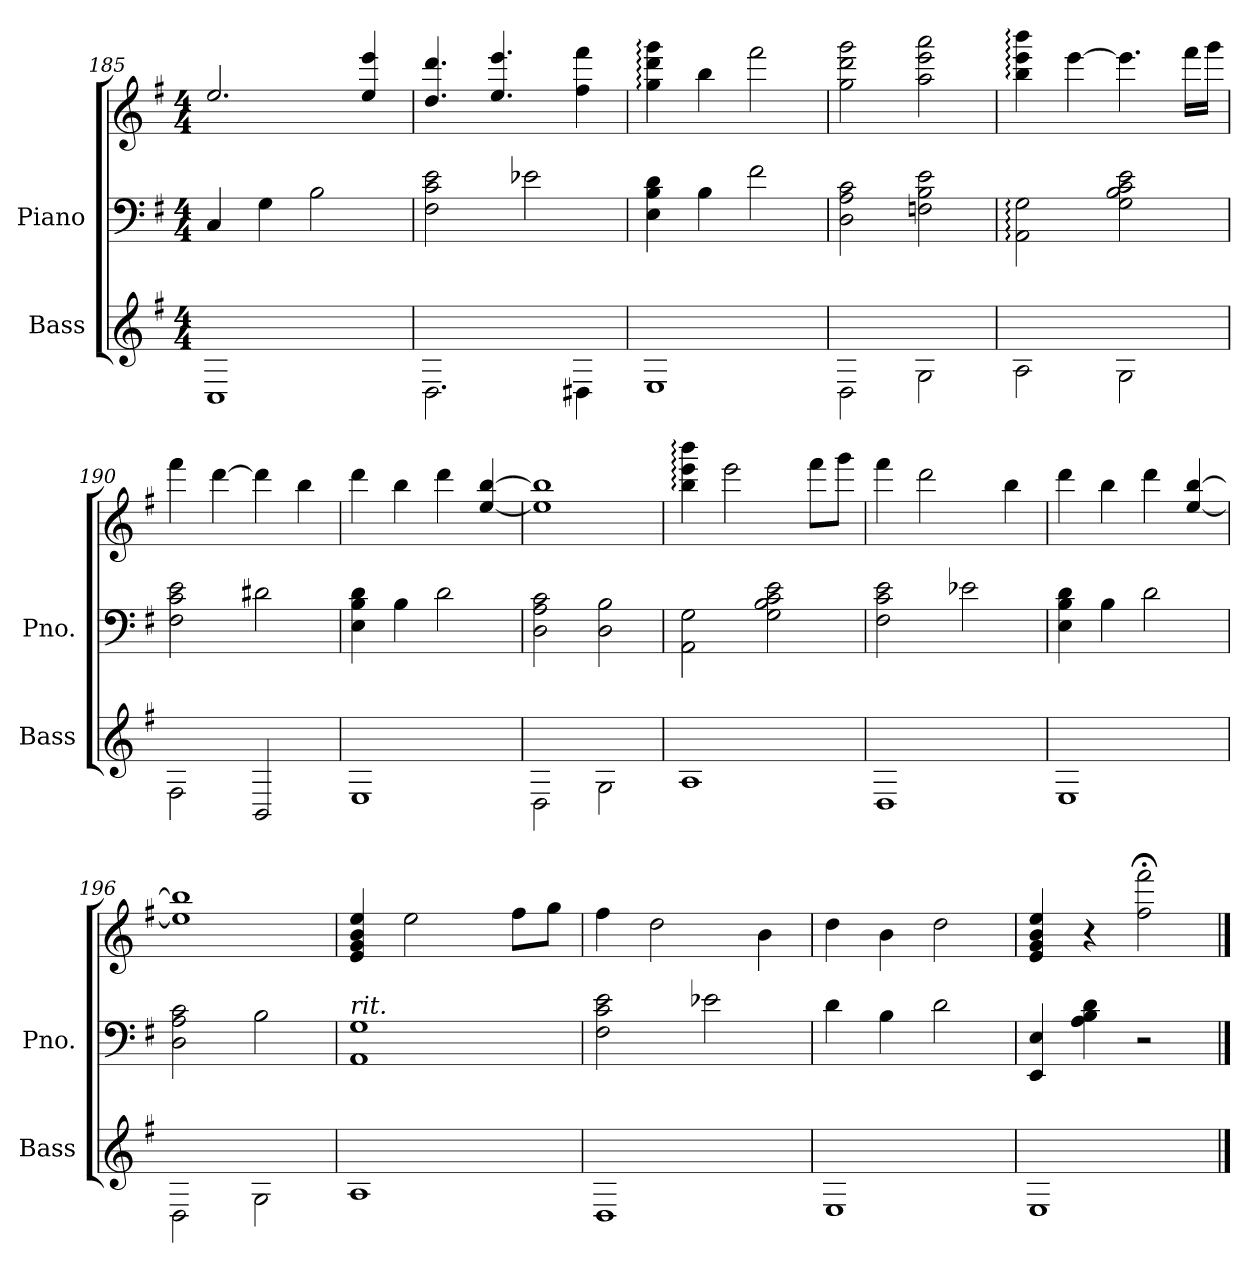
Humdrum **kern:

**kern	**kern	**kern
*part2	*part1	*part1
*staff3	*staff2	*staff1
*I"Bass	*I"Piano	*
*I'Bass	*I'Pno.	*
!!LO:LB:g=z
*clefG2	*clefF4	*clefG2
*ITrd7c12	*	*
*k[f#]	*k[f#]	*k[f#]
*M4/4	*M4/4	*M4/4
=185	=185	=185
1CC	4C/	2.ee/
.	4G\	.
.	2B\	.
.	.	4ee/ 4eee/
=186	=186	=186
2.DD\	2F#\ 2c\ 2e\	4.dd/ 4.ddd/
.	.	4.ee/ 4.eee/
.	2e-X\	.
4DD#X\	.	4ff#\ 4fff#\
=187	=187	=187
1EE	4E\ 4B\ 4d\	4gg\: 4ddd\: 4ggg\:
.	4B\	4bb\
.	2f#\	2fff#\
=188	=188	=188
2DD\	2D\ 2A\ 2c\	2gg\ 2ddd\ 2ggg\
2GG\	2Fn\ 2B\ 2e\	2aa\ 2eee\ 2aaa\
!!LO:PB:g=z
=189	=189	=189
2AA\	2AA\: 2G\:	4bb\: 4eee\: 4bbb\:
.	.	[4eee\
2GG\	2G\ 2B\ 2c\ 2e\	4.eee\]
.	.	16fff#\LL
.	.	16ggg\JJ
=190	=190	=190
2FF#\	2F#\ 2c\ 2e\	4fff#\
.	.	[4ddd\
2BBB/	2d#X\	4ddd\]
.	.	4bb\
=191	=191	=191
1EE	4E\ 4B\ 4d\	4ddd\
.	4B\	4bb\
.	2d\	4ddd\
.	.	[4ee/ [4bb/
=192	=192	=192
2DD\	2D\ 2A\ 2c\	1ee] 1bb]
2GG\	2D\ 2B\	.
!!LO:PB:g=z
=193	=193	=193
1AA	2AA\ 2G\	4bb\: 4eee\: 4bbb\:
.	.	2eee\
.	2G\ 2B\ 2c\ 2e\	.
.	.	8fff#\L
.	.	8ggg\J
=194	=194	=194
1DD	2F#\ 2c\ 2e\	4fff#\
.	.	2ddd\
.	2e-X\	.
.	.	4bb\
=195	=195	=195
1EE	4E\ 4B\ 4d\	4ddd\
.	4B\	4bb\
.	2d\	4ddd\
.	.	[4ee/ [4bb/
=196	=196	=196
2DD\	2D\ 2A\ 2c\	1ee] 1bb]
2GG\	2B\	.
!!LO:LB:g=z
=197	=197	=197
*	*	*MM108
!	!LO:TX:a:i:t=rit.	!
*	*	*^
1AA	1AA 1G	4e/ 4g/ 4b/ 4ee/	2ryy
.	.	2ee\	.
*	*	*MM104	*
.	.	.	2ryy
.	.	8ff#\L	.
.	.	8gg\J	.
*	*	*v	*v
=198	=198	=198
*	*	*MM95
1DD	2F#\ 2c\ 2e\	4ff#\
.	.	2dd\
.	2e-X\	.
.	.	4b\
=199	=199	=199
*	*	*MM93
1EE	4d\	4dd\
*	*	*MM90
.	4B\	4b\
*	*	*MM96
.	2d\	2dd\
=200	=200	=200
*	*	*MM43
1EE	4EE/ 4E/	4e/ 4g/ 4b/ 4ee/
*	*	*MM56
.	4A\ 4B\ 4d\	4r
*	*	*MM40
.	2r	2ff#\;< 2fff#\;<
==	==	==
*-	*-	*-
